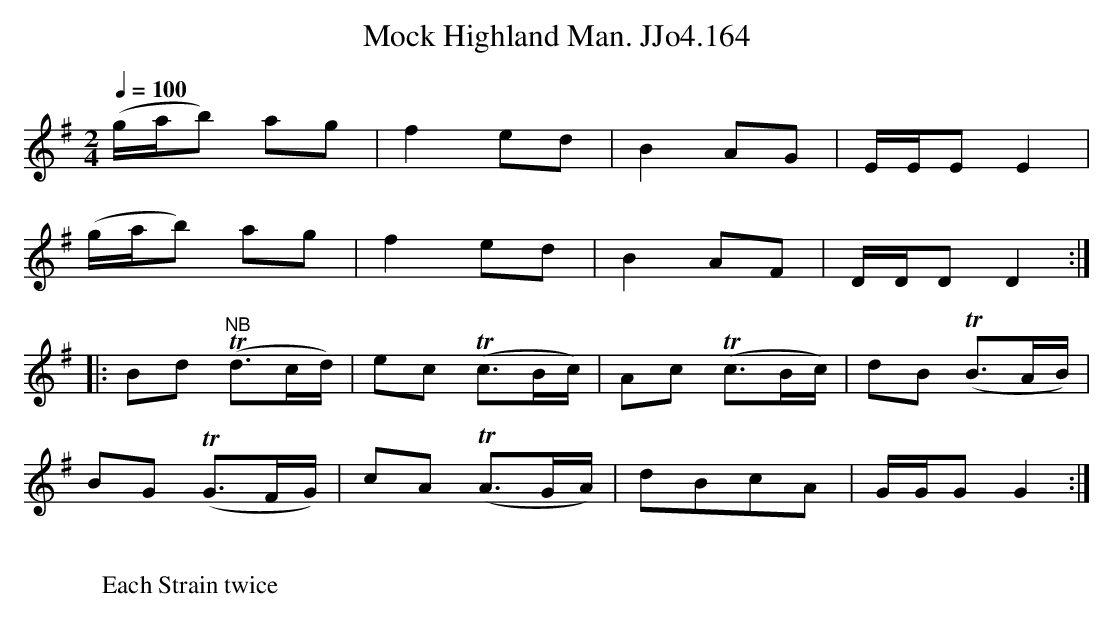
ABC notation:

X:1
T:Mock Highland Man. JJo4.164
M:2/4
L:1/8
Q:1/4=100
K:G
(g/a/b) ag|f2ed|B2 AG|E/E/E E2|
(g/a/b) ag|f2ed|B2 AF|D/D/D D2 :|
|: Bd "NB"!trill!(d>cd/)|ec !trill! (c>Bc/)|Ac !trill!(c>Bc/)|dB !trill!(B>AB/)|
BG !trill!(G>FG/)|cA !trill!(A>GA/)|dBcA|G/G/G G2 :|
W:
W:Each Strain twice
